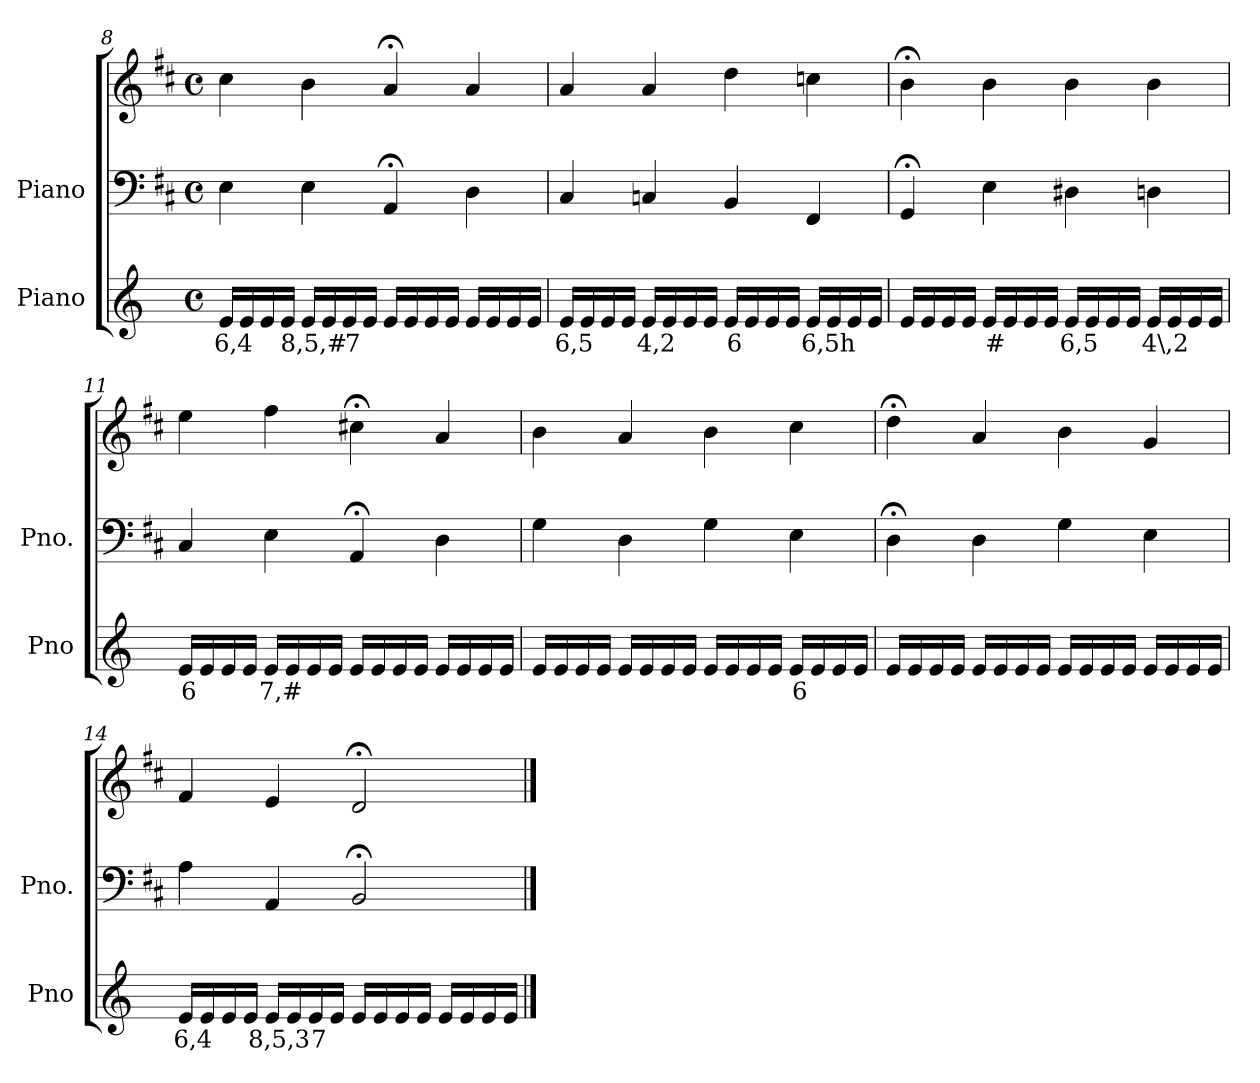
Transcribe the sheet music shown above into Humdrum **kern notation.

**kern	**text	**kern	**kern
*part2	*part2	*part1	*part1
*staff3	*staff3	*staff2	*staff1
*I"Piano	*	*I"Piano	*
*I'Pno	*	*I'Pno.	*
*clefG2	*	*clefF4	*clefG2
*k[]	*	*k[f#c#]	*k[f#c#]
*M4/4	*	*M4/4	*M4/4
*met(c)	*	*met(c)	*met(c)
=8	=8	=8	=8
!	!LO:LY:b	!	!
16e/LL	6,4	4E\	4cc#\
16e/	.	.	.
16e/	.	.	.
16e/JJ	.	.	.
!	!LO:LY:b	!	!
16e/LL	8,5,#	4E\	4b\
16e/	.	.	.
!	!LO:LY:b	!	!
16e/	7	.	.
16e/JJ	.	.	.
16e/LL	.	4AA;</	4a;</
16e/	.	.	.
16e/	.	.	.
16e/JJ	.	.	.
16e/LL	.	4D\	4a/
16e/	.	.	.
16e/	.	.	.
16e/JJ	.	.	.
=9	=9	=9	=9
!	!LO:LY:b	!	!
16e/LL	6,5	4C#/	4a/
16e/	.	.	.
16e/	.	.	.
16e/JJ	.	.	.
!	!LO:LY:b	!	!
16e/LL	4,2	4Cn/	4a/
16e/	.	.	.
16e/	.	.	.
16e/JJ	.	.	.
!	!LO:LY:b	!	!
16e/LL	6	4BB/	4dd\
16e/	.	.	.
16e/	.	.	.
16e/JJ	.	.	.
!	!LO:LY:b	!	!
16e/LL	6,5h	4FF#/	4ccn\
16e/	.	.	.
16e/	.	.	.
16e/JJ	.	.	.
=10	=10	=10	=10
16e/LL	.	4GG;</	4b;<\
16e/	.	.	.
16e/	.	.	.
16e/JJ	.	.	.
!	!LO:LY:b	!	!
16e/LL	#	4E\	4b\
16e/	.	.	.
16e/	.	.	.
16e/JJ	.	.	.
!	!LO:LY:b	!	!
16e/LL	6,5	4D#X\	4b\
16e/	.	.	.
16e/	.	.	.
16e/JJ	.	.	.
!	!LO:LY:b	!	!
16e/LL	4\,2	4Dn\	4b\
16e/	.	.	.
16e/	.	.	.
16e/JJ	.	.	.
=11	=11	=11	=11
!	!LO:LY:b	!	!
16e/LL	6	4C#/	4ee\
16e/	.	.	.
16e/	.	.	.
16e/JJ	.	.	.
!	!LO:LY:b	!	!
16e/LL	7,#	4E\	4ff#\
16e/	.	.	.
16e/	.	.	.
16e/JJ	.	.	.
16e/LL	.	4AA;</	4cc#X;<\
16e/	.	.	.
16e/	.	.	.
16e/JJ	.	.	.
16e/LL	.	4D\	4a/
16e/	.	.	.
16e/	.	.	.
16e/JJ	.	.	.
=12	=12	=12	=12
16e/LL	.	4G\	4b\
16e/	.	.	.
16e/	.	.	.
16e/JJ	.	.	.
16e/LL	.	4D\	4a/
16e/	.	.	.
16e/	.	.	.
16e/JJ	.	.	.
16e/LL	.	4G\	4b\
16e/	.	.	.
16e/	.	.	.
16e/JJ	.	.	.
!	!LO:LY:b	!	!
16e/LL	6	4E\	4cc#\
16e/	.	.	.
16e/	.	.	.
16e/JJ	.	.	.
=13	=13	=13	=13
16e/LL	.	4D;<\	4dd;<\
16e/	.	.	.
16e/	.	.	.
16e/JJ	.	.	.
16e/LL	.	4D\	4a/
16e/	.	.	.
16e/	.	.	.
16e/JJ	.	.	.
16e/LL	.	4G\	4b\
16e/	.	.	.
16e/	.	.	.
16e/JJ	.	.	.
16e/LL	.	4E\	4g/
16e/	.	.	.
16e/	.	.	.
16e/JJ	.	.	.
=14	=14	=14	=14
!	!LO:LY:b	!	!
16e/LL	6,4	4A\	4f#/
16e/	.	.	.
16e/	.	.	.
16e/JJ	.	.	.
!	!LO:LY:b	!	!
16e/LL	8,5,3	4AA/	4e/
16e/	.	.	.
!	!LO:LY:b	!	!
16e/	7	.	.
16e/JJ	.	.	.
16e/LL	.	2BB;</	2d;</
16e/	.	.	.
16e/	.	.	.
16e/JJ	.	.	.
16e/LL	.	.	.
16e/	.	.	.
16e/	.	.	.
16e/JJ	.	.	.
==	==	==	==
*-	*-	*-	*-
